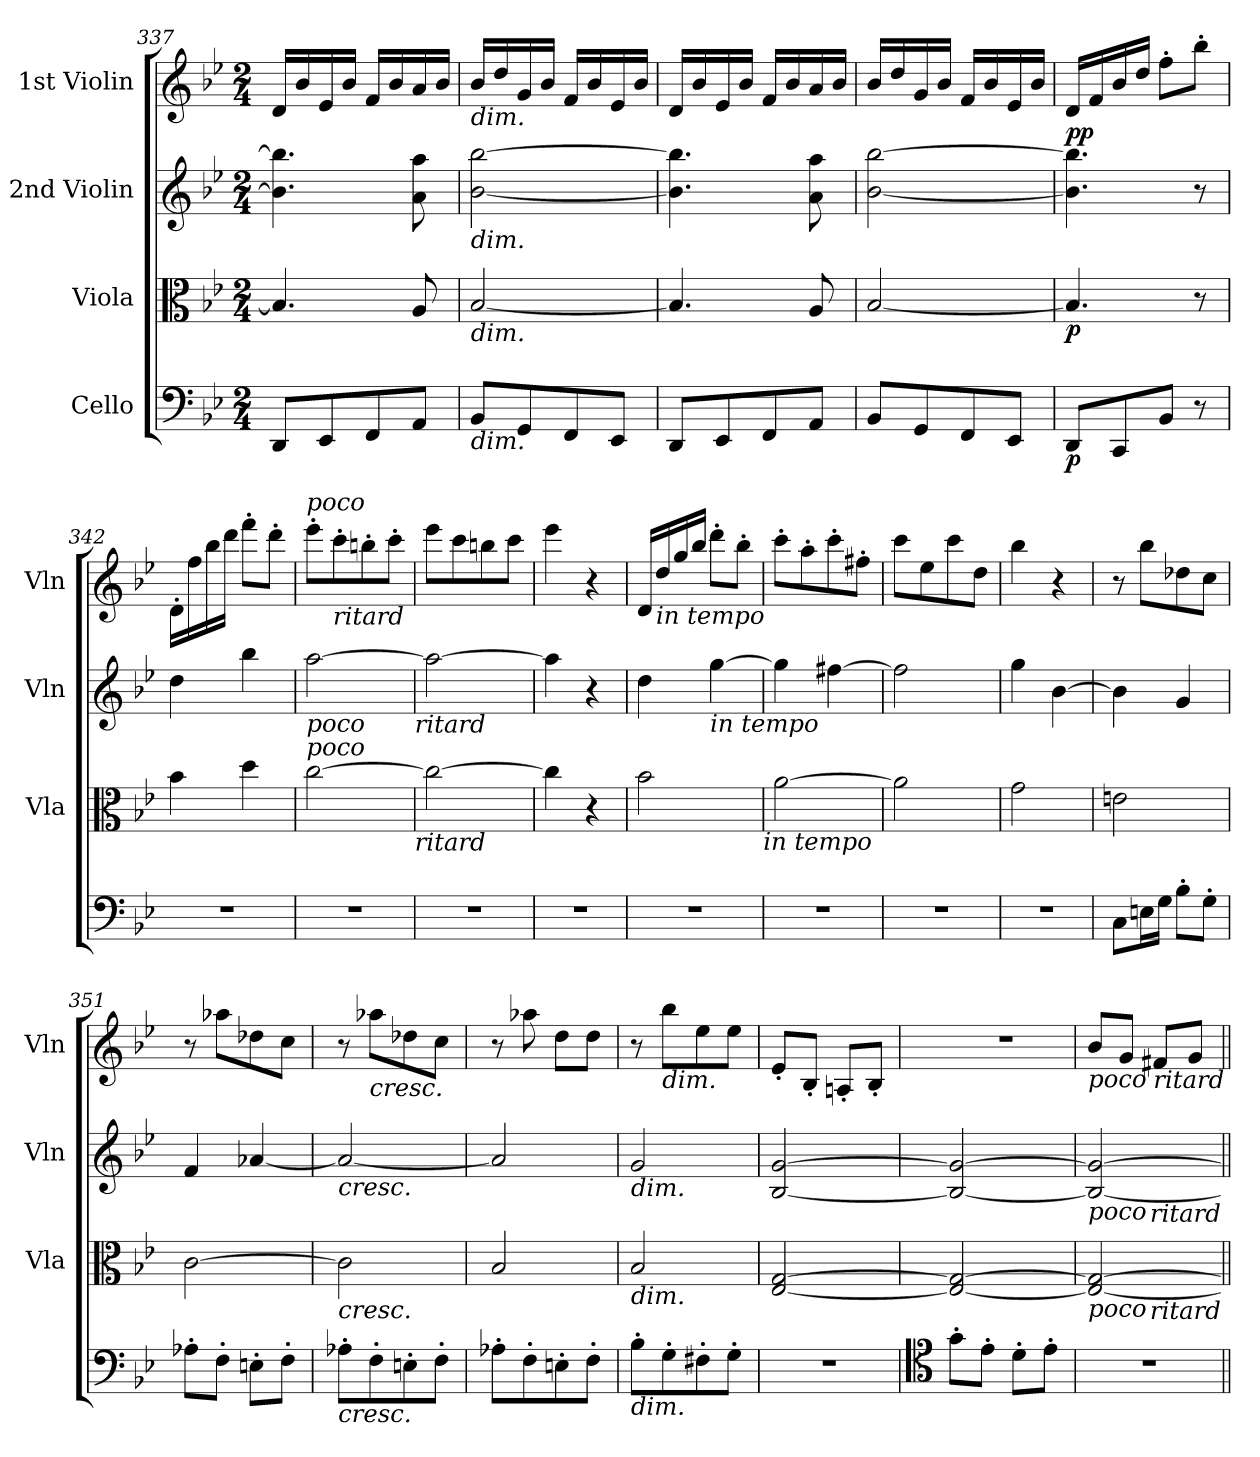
**kern	**dynam	**kern	**dynam	**kern	**dynam	**kern
*part4	*part4	*part3	*part3	*part2	*part2	*part1
*staff4	*staff4	*staff3	*staff3	*staff2	*staff2	*staff1
*I"Cello	*	*I"Viola	*	*I"2nd Violin	*	*I"1st Violin
*	*	*I'Vla	*	*I'Vln	*	*I'Vln
*clefF4	*	*clefC3	*	*clefG2	*	*clefG2
*k[b-e-]	*	*k[b-e-]	*	*k[b-e-]	*	*k[b-e-]
*B-:	*	*B-:	*	*B-:	*	*B-:
*M2/4	*	*M2/4	*	*M2/4	*	*M2/4
=337	=337	=337	=337	=337	=337	=337
8DD/L	.	4.B-/]	.	4.b-\] 4.bb-\]	.	16d/LL
.	.	.	.	.	.	16b-/
8EE-/	.	.	.	.	.	16e-/
.	.	.	.	.	.	16b-/JJ
8FF/	.	.	.	.	.	16f/LL
.	.	.	.	.	.	16b-/
8AA/J	.	8A/	.	8a\ 8aa\	.	16a/
.	.	.	.	.	.	16b-/JJ
=338	=338	=338	=338	=338	=338	=338
!	!	!	!	!	!	!LO:TX:b:i:t=dim.
!	!	!	!	!LO:TX:b:i:t=dim.	!	!
!	!	!LO:TX:b:i:t=dim.	!	!	!	!
!LO:TX:b:i:t=dim.	!	!	!	!	!	!
8BB-/L	.	[2B-/	.	[2b-\ [2bb-\	.	16b-/LL
.	.	.	.	.	.	16dd/
8GG/	.	.	.	.	.	16g/
.	.	.	.	.	.	16b-/JJ
8FF/	.	.	.	.	.	16f/LL
.	.	.	.	.	.	16b-/
8EE-/J	.	.	.	.	.	16e-/
.	.	.	.	.	.	16b-/JJ
=339	=339	=339	=339	=339	=339	=339
8DD/L	.	4.B-/]	.	4.b-\] 4.bb-\]	.	16d/LL
.	.	.	.	.	.	16b-/
8EE-/	.	.	.	.	.	16e-/
.	.	.	.	.	.	16b-/JJ
8FF/	.	.	.	.	.	16f/LL
.	.	.	.	.	.	16b-/
8AA/J	.	8A/	.	8a\ 8aa\	.	16a/
.	.	.	.	.	.	16b-/JJ
=340	=340	=340	=340	=340	=340	=340
8BB-/L	.	[2B-/	.	[2b-\ [2bb-\	.	16b-/LL
.	.	.	.	.	.	16dd/
8GG/	.	.	.	.	.	16g/
.	.	.	.	.	.	16b-/JJ
8FF/	.	.	.	.	.	16f/LL
.	.	.	.	.	.	16b-/
8EE-/J	.	.	.	.	.	16e-/
.	.	.	.	.	.	16b-/JJ
=341	=341	=341	=341	=341	=341	=341
!	!LO:DY:b	!	!LO:DY:b	!	!LO:DY:b	!
!	!	!	!	!	!LO:DY:n=1:a	!
8DD/L	p	4.B-/]	p	4.b-\] 4.bb-\]	p p	16d/LL
.	.	.	.	.	.	16f/
8CC/	.	.	.	.	.	16b-/
.	.	.	.	.	.	16dd/JJ
8BB-/J	.	.	.	.	.	8ff'\L
8r	.	8r	.	8r	.	8bb-'\J
=342	=342	=342	=342	=342	=342	=342
2r	.	4b-\	.	4dd\	.	16d'\LL
.	.	.	.	.	.	16ff\
.	.	.	.	.	.	16bb-\
.	.	.	.	.	.	16ddd\JJ
.	.	4dd\	.	4bb-\	.	8fff'\L
.	.	.	.	.	.	8ddd'\J
=343	=343	=343	=343	=343	=343	=343
!	!	!	!	!	!	!LO:TX:a:i:t=poco
!	!	!	!	!LO:TX:b:i:t=poco	!	!
!	!	!LO:TX:a:i:t=poco	!	!	!	!
2r	.	[2cc\	.	[2aa\	.	8eee-'\L
!	!	!	!	!	!	!LO:TX:b:i:t=ritard
.	.	.	.	.	.	8ccc'\
.	.	.	.	.	.	8bbn'\
.	.	.	.	.	.	8ccc'\J
!	!	!	!	!LO:TX:b:i:t=ritard	!	!
!	!	!LO:TX:b:i:t=ritard	!	!	!	!
=344	=344	=344	=344	=344	=344	=344
2r	.	2cc\_	.	2aa\_	.	8eee-\L
.	.	.	.	.	.	8ccc\
.	.	.	.	.	.	8bbn\
.	.	.	.	.	.	8ccc\J
=345	=345	=345	=345	=345	=345	=345
2r	.	4cc\]	.	4aa\]	.	4eee-\
.	.	4r	.	4r	.	4r
=346	=346	=346	=346	=346	=346	=346
2r	.	2b-\	.	4dd\	.	16d/LL
!	!	!	!	!	!	!LO:TX:b:i:t=in tempo
.	.	.	.	.	.	16dd/
.	.	.	.	.	.	16gg/
.	.	.	.	.	.	16bb-/JJ
!	!	!	!	!LO:TX:b:i:t=in tempo	!	!
.	.	.	.	[4gg\	.	8ddd'\L
.	.	.	.	.	.	8bb-'\J
!	!	!LO:TX:b:i:t=in tempo	!	!	!	!
=347	=347	=347	=347	=347	=347	=347
2r	.	[2a\	.	4gg\]	.	8ccc'\L
.	.	.	.	.	.	8aa'\
.	.	.	.	[4ff#X\	.	8ccc'\
.	.	.	.	.	.	8ff#X'\J
=348	=348	=348	=348	=348	=348	=348
2r	.	2a\]	.	2ff#\]	.	8ccc\L
.	.	.	.	.	.	8ee-\
.	.	.	.	.	.	8ccc\
.	.	.	.	.	.	8dd\J
=349	=349	=349	=349	=349	=349	=349
2r	.	2g\	.	4gg\	.	4bb-\
.	.	.	.	[4b-\	.	4r
=350	=350	=350	=350	=350	=350	=350
8C\L	.	2en\	.	4b-\]	.	8r
16En\L	.	.	.	.	.	8bb-\L
16G\JJ	.	.	.	.	.	.
8B-'\L	.	.	.	4g/	.	8dd-X\
8G'\J	.	.	.	.	.	8cc\J
=351	=351	=351	=351	=351	=351	=351
8A-X'\L	.	[2c\	.	4f/	.	8r
8F'\J	.	.	.	.	.	8aa-X\L
8En'\L	.	.	.	[4a-X/	.	8dd-X\
8F'\J	.	.	.	.	.	8cc\J
=352	=352	=352	=352	=352	=352	=352
!	!	!	!	!LO:TX:b:i:t=cresc.	!	!
!	!	!LO:TX:b:i:t=cresc.	!	!	!	!
!LO:TX:b:i:t=cresc.	!	!	!	!	!	!
8A-X'\L	.	2c\]	.	2a-/_	.	8r
!	!	!	!	!	!	!LO:TX:b:i:t=cresc.
8F'\	.	.	.	.	.	8aa-X\L
8En'\	.	.	.	.	.	8dd-X\
8F'\J	.	.	.	.	.	8cc\J
=353	=353	=353	=353	=353	=353	=353
8A-X'\L	.	2B-/	.	2a-/]	.	8r
8F'\	.	.	.	.	.	8aa-X\
8En'\	.	.	.	.	.	8dd\L
8F'\J	.	.	.	.	.	8dd\J
=354	=354	=354	=354	=354	=354	=354
!	!	!	!	!LO:TX:b:i:t=dim.	!	!
!	!	!LO:TX:b:i:t=dim.	!	!	!	!
!LO:TX:b:i:t=dim.	!	!	!	!	!	!
8B-'\L	.	2B-/	.	2g/	.	8r
!	!	!	!	!	!	!LO:TX:b:i:t=dim.
8G'\	.	.	.	.	.	8bb-\L
8F#X'\	.	.	.	.	.	8ee-\
8G'\J	.	.	.	.	.	8ee-\J
=355	=355	=355	=355	=355	=355	=355
2r	.	[2E-/ [2G/	.	[2B-/ [2g/	.	8e-'/L
.	.	.	.	.	.	8B-'/J
.	.	.	.	.	.	8An'/L
.	.	.	.	.	.	8B-'/J
=356	=356	=356	=356	=356	=356	=356
*clefC4	*	*	*	*	*	*
8g'\L	.	2E-/_ 2G/_	.	2B-/_ 2g/_	.	2r
8e-'\J	.	.	.	.	.	.
8d'\L	.	.	.	.	.	.
8e-'\J	.	.	.	.	.	.
=357	=357	=357	=357	=357	=357	=357
!	!	!	!	!	!	!LO:TX:b:i:t=poco
!	!	!	!	!LO:TX:b:i:t=poco	!	!
!	!	!LO:TX:b:i:t=poco	!	!	!	!
2r	.	2E-/_ 2G/_	.	2B-/_ 2g/_	.	8b-/L
.	.	.	.	.	.	8g/J
!	!	!	!	!	!	!LO:TX:b:i:t=ritard
.	.	.	.	.	.	8f#X/L
.	.	.	.	.	.	8g/J
!	!	!	!	!LO:TX:b:i:t=ritard	!	!
!	!	!LO:TX:b:i:t=ritard	!	!	!	!
=||	=||	=||	=||	=||	=||	=||
*-	*-	*-	*-	*-	*-	*-
